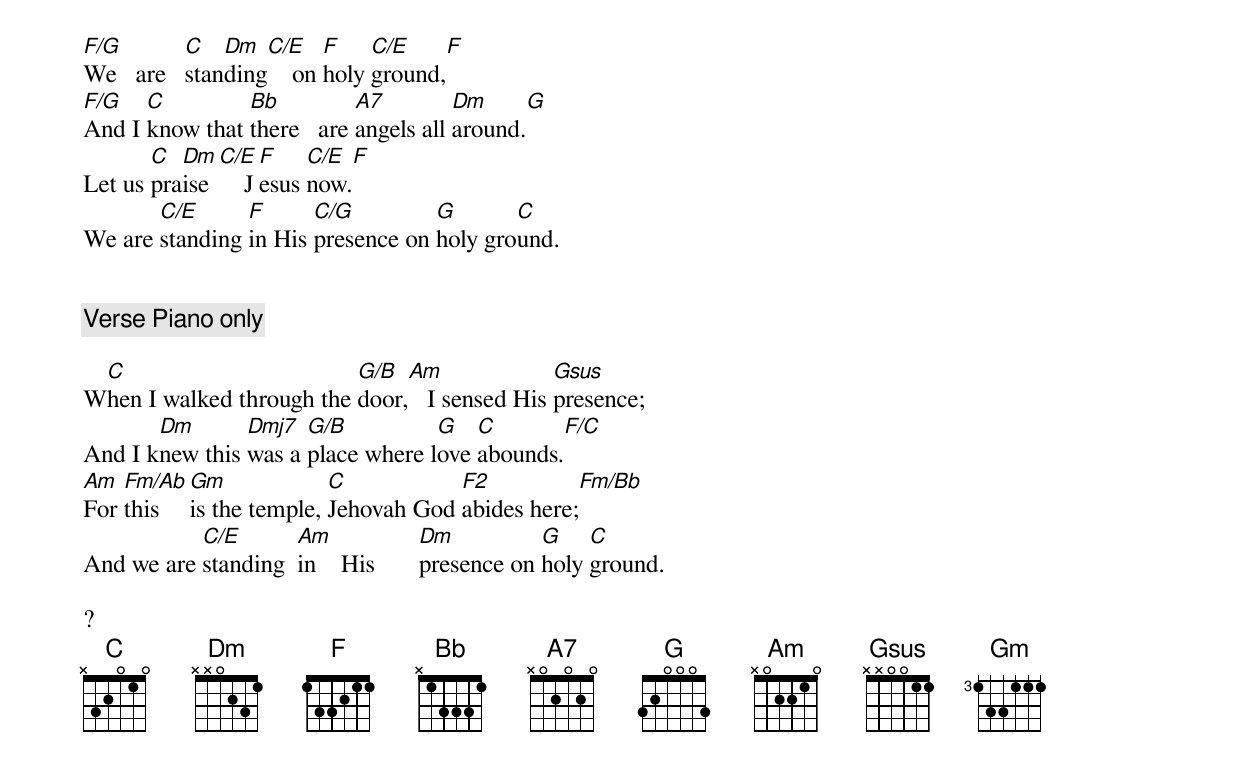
F/G        C   Dm  C/E    F    C/E     F
We   are   standing    on holy ground,
F/G   C         Bb          A7         Dm       G
And I know that there   are angels all around.
       C  Dm  C/E  F    C/E  F
Let us praise     Jesus now.
       C/E      F      C/G         G       C
We are standing in His presence on holy ground.


[Verse] Piano only

 C                        G/B  Am              Gsus
When I walked through the door,   I sensed His presence;
       Dm       Dmj7  G/B          G   C        F/C
And I knew this was a place where love abounds.
Am  Fm/Ab Gm             C           F2            Fm/Bb
For this  is the temple, Jehovah God abides here;
           C/E       Am              Dm          G    C
And we are standing  in    His       presence on holy ground.

?
